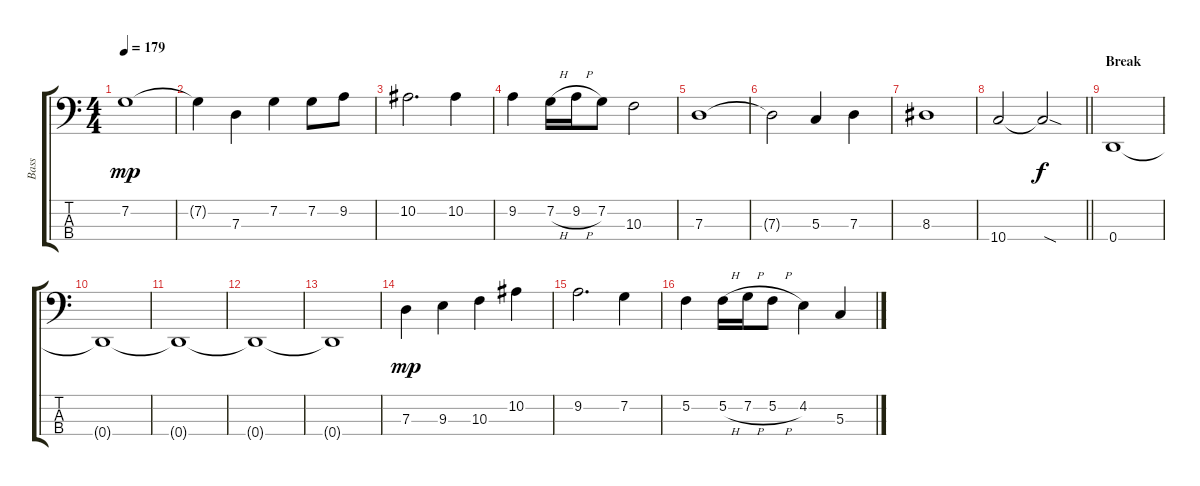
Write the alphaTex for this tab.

\track ("Bass" "Bass") {instrument electricbasspick}
\staff {score tabs}
\tuning (F2 C2 G1 D1) {hide}
\ts (4 4)
\tempo 179
\clef f4
\ks c
7.2.1{dy mp} |
7.2{t}.4 7.3.4 7.2.4 7.2.8 9.2.8 |
10.2.2{d} 10.2.4 |
9.2.4 7.2{h}.16 9.2{h}.16 7.2.8 10.3.2 |
7.3.1 |
7.3{t}.2 5.3.4 7.3.4 |
8.3.1 |
\barLineRight lightlight
10.4.2 10.4{sod t}.2{dy f} |
\section ("" "Break")
0.4.1 |
0.4{t}.1 |
0.4{t}.1 |
0.4{t}.1 |
0.4{t}.1 |
7.3.4{dy mp} 9.3.4 10.3.4 10.2.4 |
9.2.2{d} 7.2.4 |
5.2.4 5.2{h}.16 7.2{h}.16 5.2{h}.8 4.2.4 5.3.4
